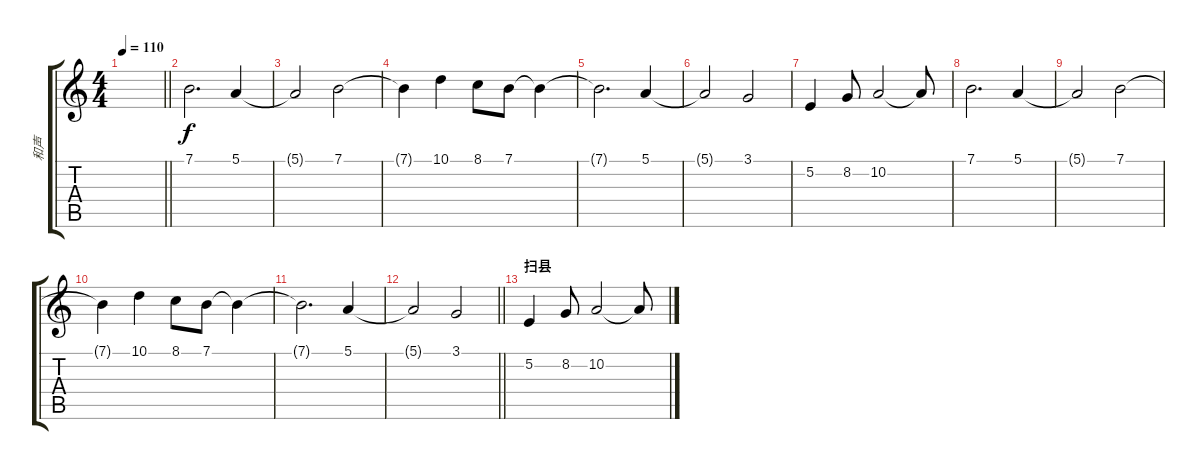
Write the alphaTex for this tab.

\track ("和声" "和声") {instrument stringensemble2}
\staff {score tabs}
\tuning (E4 B3 G3 D3 A2 E2) {hide}
\ts (4 4)
\tempo 110
\clef g2
\barLineRight lightlight
\ks c
|
7.1.2{d} 5.1.4 |
5.1{t}.2 7.1.2 |
7.1{t}.4 10.1.4 8.1.8 7.1.8 7.1{t}.4 |
7.1{t}.2{d} 5.1.4 |
5.1{t}.2 3.1.2 |
5.2.4 8.2.8 10.2.2 10.2{t}.8 |
7.1.2{d} 5.1.4 |
5.1{t}.2 7.1.2 |
7.1{t}.4 10.1.4 8.1.8 7.1.8 7.1{t}.4 |
7.1{t}.2{d} 5.1.4 |
\barLineRight lightlight
5.1{t}.2 3.1.2 |
\section ("" "扫县")
5.2.4 8.2.8 10.2.2 10.2{t}.8
